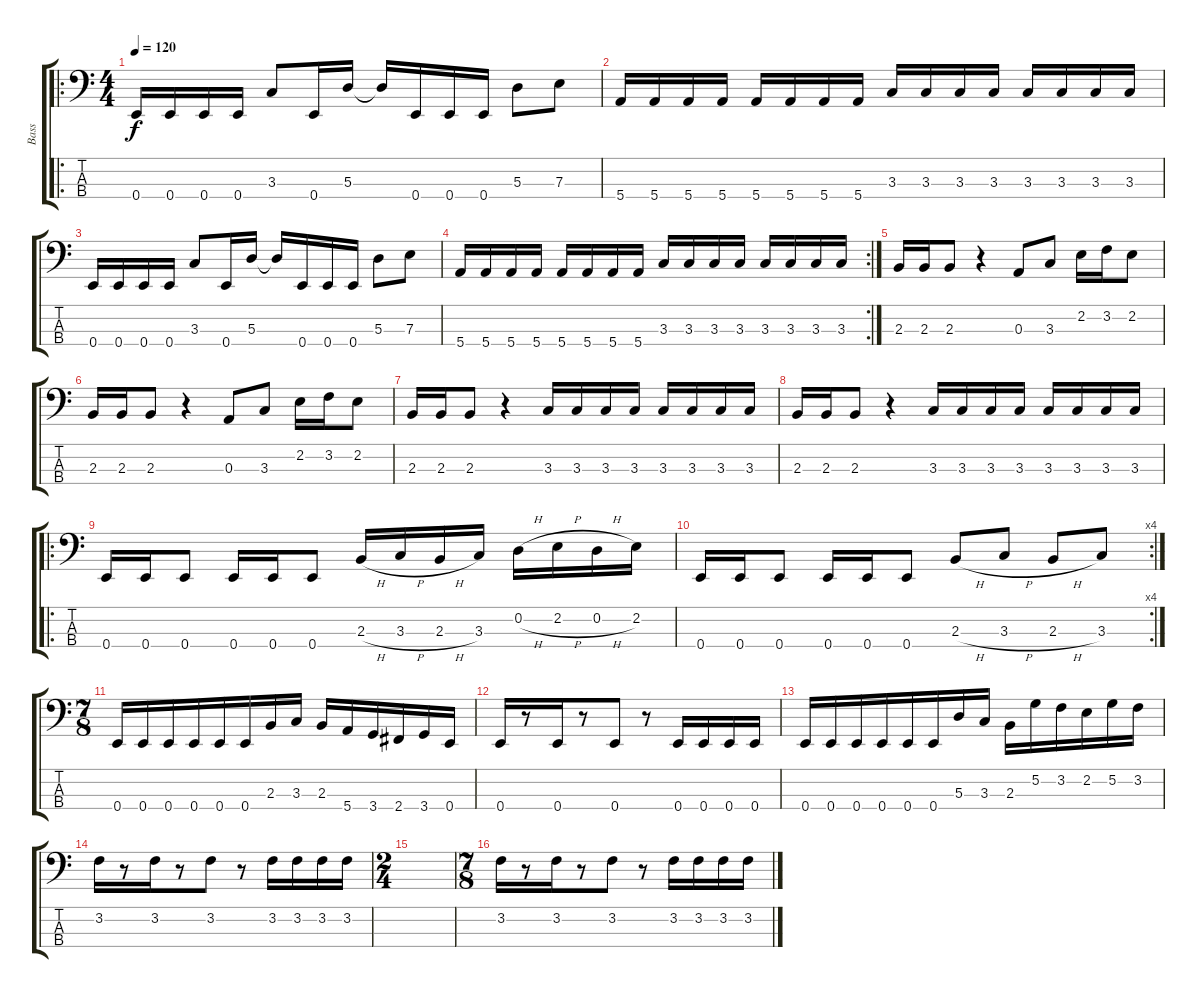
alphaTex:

\track ("Bass" "Bass") {instrument electricbassfinger}
\staff {score tabs}
\tuning (G2 D2 A1 E1) {hide}
\ro
\ts (4 4)
\tempo 120
\clef f4
\ks c
0.4.16{dy f} 0.4.16 0.4.16 0.4.16 3.3.8 0.4.16 5.3.16 5.3{t}.16 0.4.16 0.4.16 0.4.16 5.3.8 7.3.8 |
5.4.16 5.4.16 5.4.16 5.4.16 5.4.16 5.4.16 5.4.16 5.4.16 3.3.16 3.3.16 3.3.16 3.3.16 3.3.16 3.3.16 3.3.16 3.3.16 |
0.4.16 0.4.16 0.4.16 0.4.16 3.3.8 0.4.16 5.3.16 5.3{t}.16 0.4.16 0.4.16 0.4.16 5.3.8 7.3.8 |
\rc 2
5.4.16 5.4.16 5.4.16 5.4.16 5.4.16 5.4.16 5.4.16 5.4.16 3.3.16 3.3.16 3.3.16 3.3.16 3.3.16 3.3.16 3.3.16 3.3.16 |
2.3.16 2.3.16 2.3.8 r.4 0.3.8 3.3.8 2.2.16 3.2.16 2.2.8 |
2.3.16 2.3.16 2.3.8 r.4 0.3.8 3.3.8 2.2.16 3.2.16 2.2.8 |
2.3.16 2.3.16 2.3.8 r.4 3.3.16 3.3.16 3.3.16 3.3.16 3.3.16 3.3.16 3.3.16 3.3.16 |
2.3.16 2.3.16 2.3.8 r.4 3.3.16 3.3.16 3.3.16 3.3.16 3.3.16 3.3.16 3.3.16 3.3.16 |
\ro
0.4.16 0.4.16 0.4.8 0.4.16 0.4.16 0.4.8 2.3{h}.16 3.3{h}.16 2.3{h}.16 3.3.16 0.2{h}.16 2.2{h}.16 0.2{h}.16 2.2.16 |
\rc 4
0.4.16 0.4.16 0.4.8 0.4.16 0.4.16 0.4.8 2.3{h}.8 3.3{h}.8 2.3{h}.8 3.3.8 |
\ts (7 8)
0.4.16 0.4.16 0.4.16 0.4.16 0.4.16 0.4.16 2.3.16 3.3.16 2.3.16 5.4.16 3.4.16 2.4.16 3.4.16 0.4.16 |
0.4.16 r.8 0.4.16 r.8 0.4.8 r.8 0.4.16 0.4.16 0.4.16 0.4.16 |
0.4.16 0.4.16 0.4.16 0.4.16 0.4.16 0.4.16 5.3.16 3.3.16 2.3.16 5.2.16 3.2.16 2.2.16 5.2.16 3.2.16 |
3.2.16 r.8 3.2.16 r.8 3.2.8 r.8 3.2.16 3.2.16 3.2.16 3.2.16 |
\ts (2 4)
|
\ts (7 8)
3.2.16 r.8 3.2.16 r.8 3.2.8 r.8 3.2.16 3.2.16 3.2.16 3.2.16
